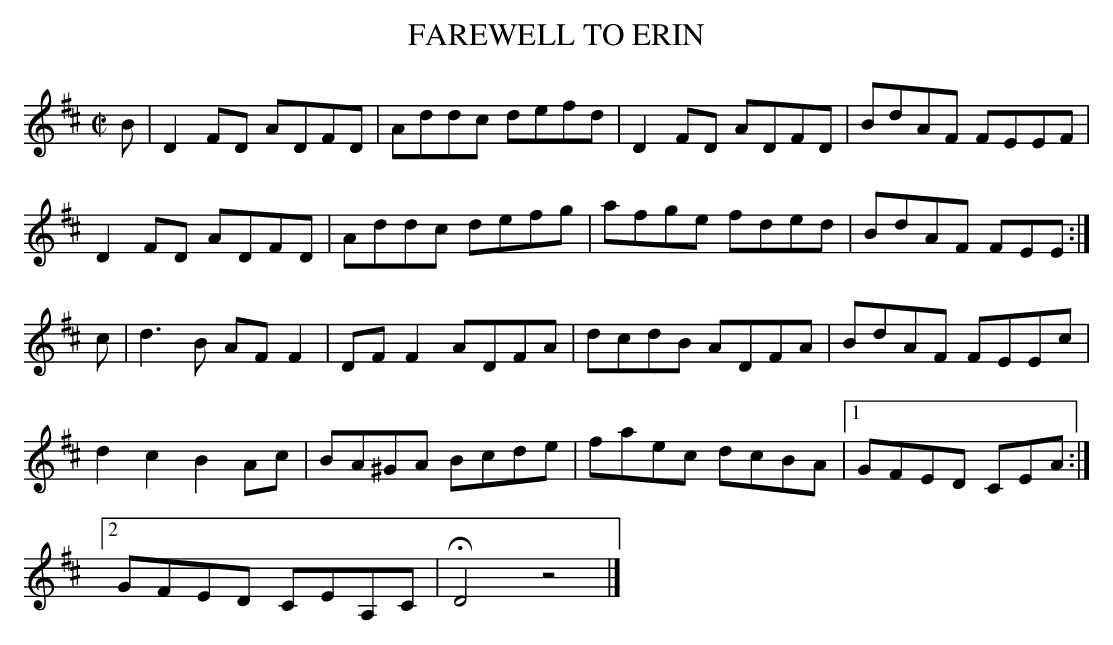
X:1
T:FAREWELL TO ERIN
M:C|
L:1/8
K:D
B|D2 FD ADFD|Addc defd|D2 FD ADFD|BdAF FEEF|
D2 FD ADFD|Addc defg|afge fded|BdAF FEE :|
c|d3B AFF2|DFF2 ADFA|dcdB ADFA|BdAF FEEc|
d2c2 B2Ac|BA^GA Bcde|faec dcBA|1 GFED CEA :|
[2 GFED CEA,C|HD4z4|]
